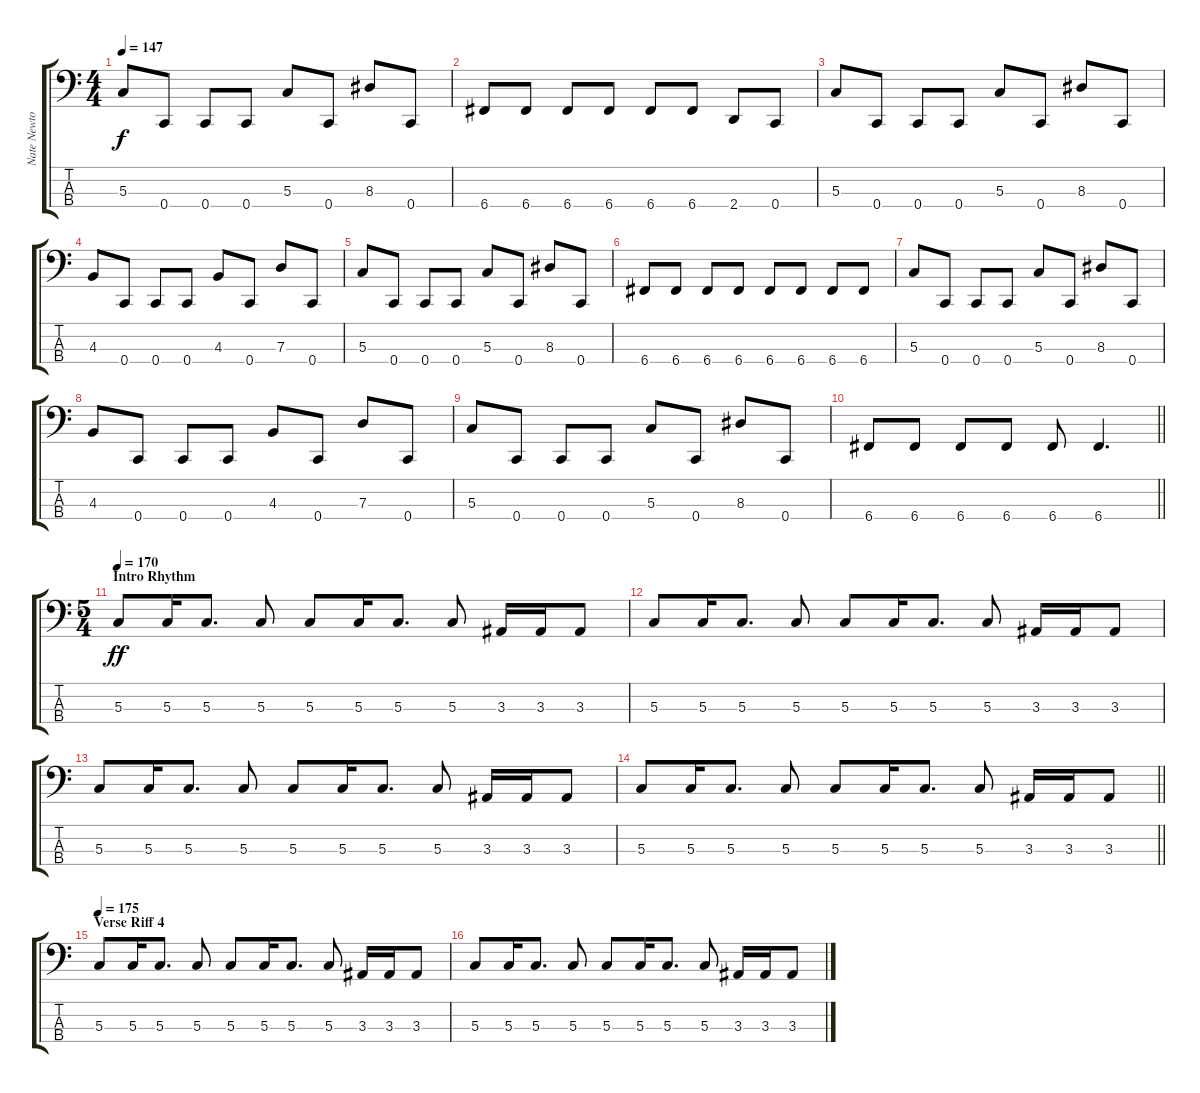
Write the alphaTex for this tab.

\track ("Nate Newton" "Nate Newto") {instrument slapbass2}
\staff {score tabs}
\tuning (F2 C2 G1 C1) {hide}
\ts (4 4)
\tempo 147
\clef f4
\ks c
5.3.8{dy f} 0.4.8 0.4.8 0.4.8 5.3.8 0.4.8 8.3.8 0.4.8 |
6.4.8 6.4.8 6.4.8 6.4.8 6.4.8 6.4.8 2.4.8 0.4.8 |
5.3.8 0.4.8 0.4.8 0.4.8 5.3.8 0.4.8 8.3.8 0.4.8 |
4.3.8 0.4.8 0.4.8 0.4.8 4.3.8 0.4.8 7.3.8 0.4.8 |
5.3.8 0.4.8 0.4.8 0.4.8 5.3.8 0.4.8 8.3.8 0.4.8 |
6.4.8 6.4.8 6.4.8 6.4.8 6.4.8 6.4.8 6.4.8 6.4.8 |
5.3.8 0.4.8 0.4.8 0.4.8 5.3.8 0.4.8 8.3.8 0.4.8 |
4.3.8 0.4.8 0.4.8 0.4.8 4.3.8 0.4.8 7.3.8 0.4.8 |
5.3.8 0.4.8 0.4.8 0.4.8 5.3.8 0.4.8 8.3.8 0.4.8 |
\barLineRight lightlight
6.4.8 6.4.8 6.4.8 6.4.8 6.4.8 6.4.4{d} |
\ts (5 4)
\section ("" "Intro Rhythm")
\tempo 170
5.3.8{dy ff} 5.3.16 5.3.8{d} 5.3.8 5.3.8 5.3.16 5.3.8{d} 5.3.8 3.3.16 3.3.16 3.3.8 |
5.3.8 5.3.16 5.3.8{d} 5.3.8 5.3.8 5.3.16 5.3.8{d} 5.3.8 3.3.16 3.3.16 3.3.8 |
5.3.8 5.3.16 5.3.8{d} 5.3.8 5.3.8 5.3.16 5.3.8{d} 5.3.8 3.3.16 3.3.16 3.3.8 |
\barLineRight lightlight
5.3.8 5.3.16 5.3.8{d} 5.3.8 5.3.8 5.3.16 5.3.8{d} 5.3.8 3.3.16 3.3.16 3.3.8 |
\section ("" "Verse Riff 4")
\tempo 175
5.3.8 5.3.16 5.3.8{d} 5.3.8 5.3.8 5.3.16 5.3.8{d} 5.3.8 3.3.16 3.3.16 3.3.8 |
5.3.8 5.3.16 5.3.8{d} 5.3.8 5.3.8 5.3.16 5.3.8{d} 5.3.8 3.3.16 3.3.16 3.3.8
